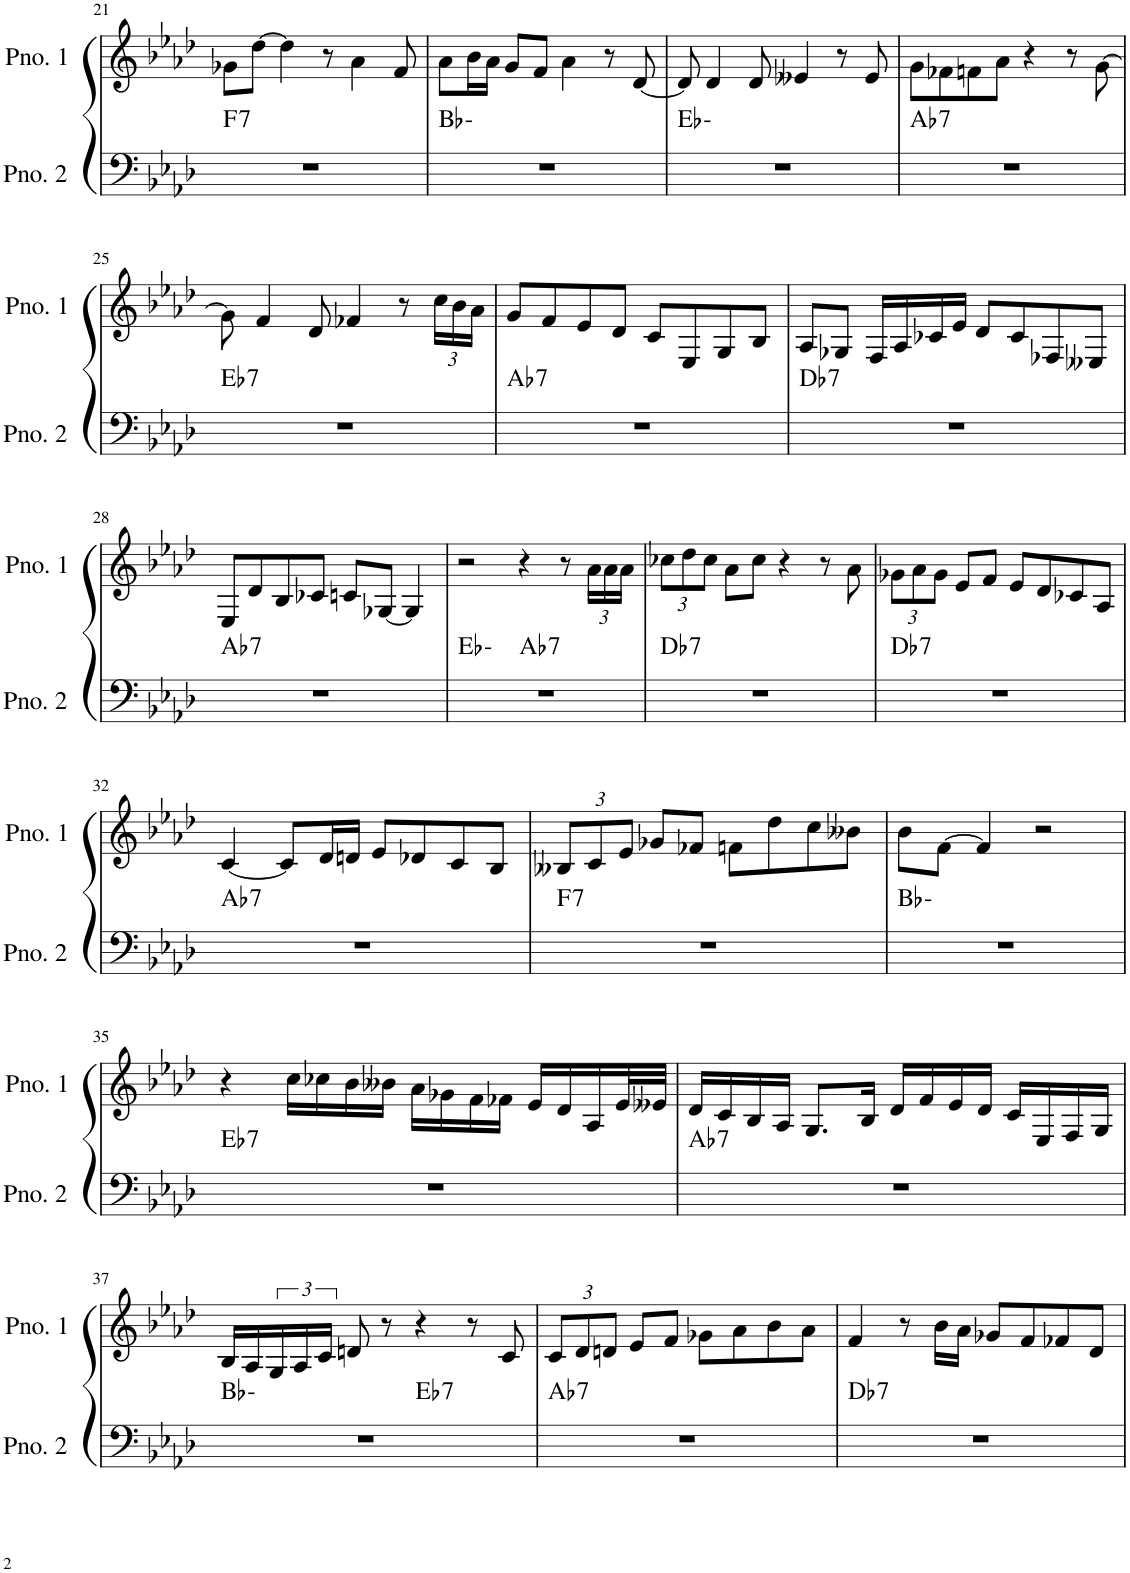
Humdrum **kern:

**kern	**harte	**kern
*part2	*part2	*part1
*staff2	*	*staff1
*I"ピアノ 2	*	*I"ピアノ 1
!!LO:PB:g=z
*clefF4	*	*clefG2
*k[b-e-a-d-]	*	*k[b-e-a-d-]
*M4/4	*	*M4/4
=21	=21	=21
!	!LO:H:kt=7	!
1r	F:7	8g-X\L
.	.	[8dd-\J
.	.	4dd-\]
.	.	8r
.	.	4a-\
.	.	8f/
=22	=22	=22
1r	Bb:min	8a-\L
.	.	16b-\L
.	.	16a-\JJ
.	.	8g/L
.	.	8f/J
.	.	4a-\
.	.	8r
.	.	[8d-/
=23	=23	=23
1r	Eb:min	8d-/]
.	.	4d-/
.	.	8d-/
.	.	4e--X/
.	.	8r
.	.	8e--/
=24	=24	=24
!	!LO:H:kt=7	!
1r	Ab:7	8g\L
.	.	8f-X\
.	.	8fn\
.	.	8a-\J
.	.	4r
.	.	8r
.	.	[8g\
!!LO:LB:g=z
=25	=25	=25
!	!LO:H:kt=7	!
1r	Eb:7	8g\]
.	.	4f/
.	.	8d-/
.	.	4f-X/
.	.	8r
*	*	*Xbrackettup
.	.	24cc\LL
.	.	24b-\
.	.	24a-\JJ
=26	=26	=26
!	!LO:H:kt=7	!
1r	Ab:7	8g/L
.	.	8f/
.	.	8e-/
.	.	8d-/J
.	.	8c/L
.	.	8E-/
.	.	8G/
.	.	8B-/J
=27	=27	=27
!	!LO:H:kt=7	!
1r	Db:7	8A-/L
.	.	8G-X/J
.	.	16F/LL
.	.	16A-/
.	.	16c-X/
.	.	16e-/JJ
.	.	8d-/L
.	.	8c-/
.	.	8F-X/
.	.	8E--X/J
!!LO:LB:g=z
=28	=28	=28
!	!LO:H:kt=7	!
1r	Ab:7	8E-/L
.	.	8d-/
.	.	8B-/
.	.	8c-X/J
.	.	8cn/L
.	.	[8G-X/J
.	.	4G-/]
=29	=29	=29
*^	*	*
1r	2ryy	Eb:min	2r
!	!	!LO:H:kt=7	!
.	2ryy	Ab:7	4r
.	.	.	8r
.	.	.	24a-\LL
.	.	.	24a-\
.	.	.	24a-\JJ
=30	=30	=30	=30
!	!	!LO:H:kt=7	!
*v	*v	*	*
1r	Db:7	12cc-X\L
.	.	12dd-\
.	.	12cc-\J
.	.	8a-\L
.	.	8cc-\J
.	.	4r
.	.	8r
.	.	8a-\
=31	=31	=31
!	!LO:H:kt=7	!
1r	Db:7	12g-X\L
.	.	12a-\
.	.	12g-\J
.	.	8e-/L
.	.	8f/J
.	.	8e-/L
.	.	8d-/
.	.	8c-X/
.	.	8A-/J
!!LO:LB:g=z
=32	=32	=32
!	!LO:H:kt=7	!
1r	Ab:7	[4c/
.	.	8c/L]
.	.	16d-/L
.	.	16dn/JJ
.	.	8e-/L
.	.	8d-X/
.	.	8c/
.	.	8B-/J
=33	=33	=33
!	!LO:H:kt=7	!
1r	F:7	12B--X/L
.	.	12c/
.	.	12e-/J
.	.	8g-X/L
.	.	8f-X/J
.	.	8fn\L
.	.	8dd-\
.	.	8cc\
.	.	8b--X\J
=34	=34	=34
1r	Bb:min	8b-\L
.	.	[8f\J
.	.	4f/]
.	.	2r
!!LO:LB:g=z
=35	=35	=35
!	!LO:H:kt=7	!
1r	Eb:7	4r
.	.	16cc\LL
.	.	16cc-X\
.	.	16b-\
.	.	16b--X\JJ
.	.	16a-\LL
.	.	16g-X\
.	.	16f\
.	.	16f-X\JJ
.	.	16e-/LL
.	.	16d-/
.	.	16A-/
.	.	32e-/L
.	.	32e--X/JJJ
=36	=36	=36
!	!LO:H:kt=7	!
1r	Ab:7	16d-/LL
.	.	16c/
.	.	16B-/
.	.	16A-/JJ
.	.	8.G/L
.	.	16B-/Jk
.	.	16d-/LL
.	.	16f/
.	.	16e-/
.	.	16d-/JJ
.	.	16c/LL
.	.	16E-/
.	.	16F/
.	.	16G/JJ
!!LO:LB:g=z
=37	=37	=37
*^	*	*
1r	2ryy	Bb:min	16B-/LL
.	.	.	16A-/
*	*	*	*brackettup
.	.	.	24G/
.	.	.	24A-/
.	.	.	24c/JJ
.	.	.	8dn/
.	.	.	8r
!	!	!LO:H:kt=7	!
.	2ryy	Eb:7	4r
.	.	.	8r
.	.	.	8c/
*v	*v	*	*
=38	=38	=38
*	*	*Xbrackettup
*^	*	*
!	!	!LO:H:kt=7	!
*v	*v	*	*
1r	Ab:7	12c/L
.	.	12d-/
.	.	12dn/J
.	.	8e-/L
.	.	8f/J
.	.	8g-X\L
.	.	8a-\
.	.	8b-\
.	.	8a-\J
=39	=39	=39
!	!LO:H:kt=7	!
1r	Db:7	4f/
.	.	8r
.	.	16b-\LL
.	.	16a-\JJ
.	.	8g-X/L
.	.	8f/
.	.	8f-X/
.	.	8d-/J
=	=	=
*-	*-	*-
